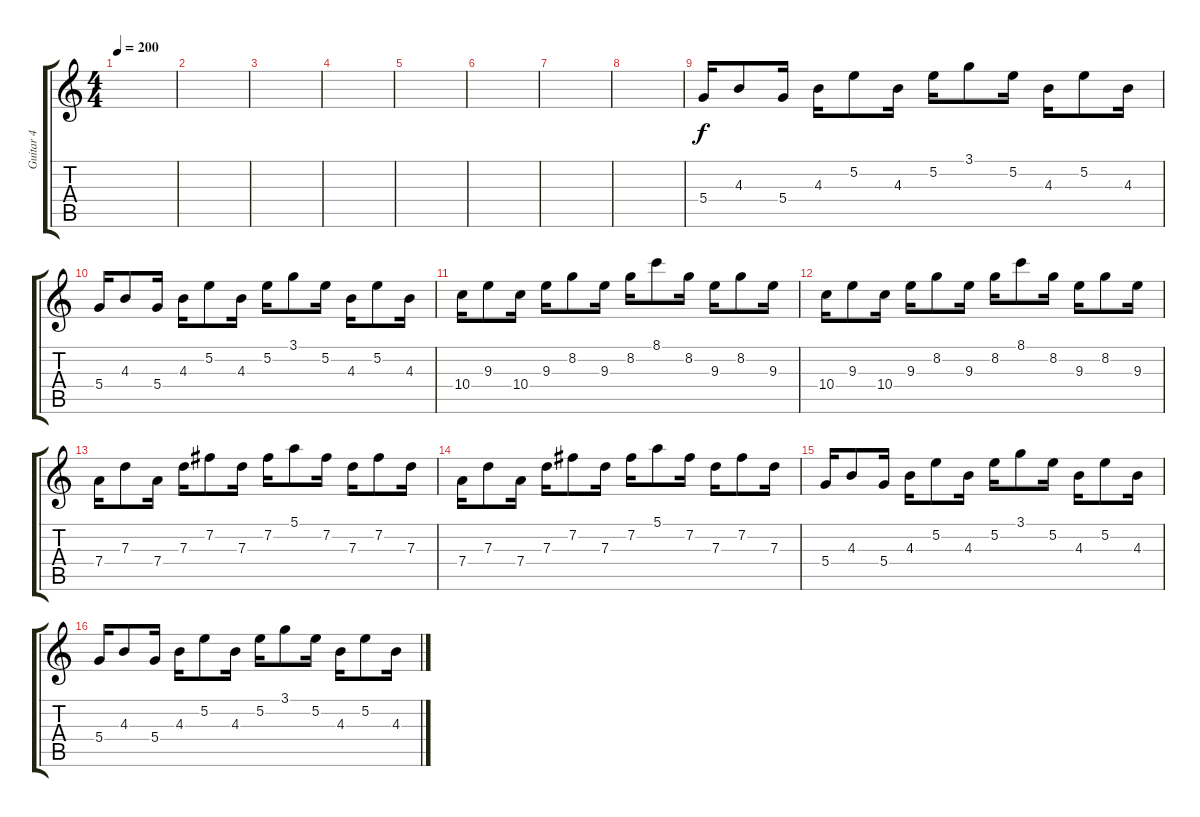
\track ("Guitar 4" "Guitar 4") {instrument acousticguitarnylon}
\staff {score tabs}
\tuning (E4 B3 G3 D3 A2 E2) {hide}
\ts (4 4)
\tempo 200
\clef g2
\ks c
|
|
|
|
|
|
|
|
5.4.16 4.3.8 5.4.16 4.3.16 5.2.8 4.3.16 5.2.16 3.1.8 5.2.16 4.3.16 5.2.8 4.3.16 |
5.4.16 4.3.8 5.4.16 4.3.16 5.2.8 4.3.16 5.2.16 3.1.8 5.2.16 4.3.16 5.2.8 4.3.16 |
10.4.16 9.3.8 10.4.16 9.3.16 8.2.8 9.3.16 8.2.16 8.1.8 8.2.16 9.3.16 8.2.8 9.3.16 |
10.4.16 9.3.8 10.4.16 9.3.16 8.2.8 9.3.16 8.2.16 8.1.8 8.2.16 9.3.16 8.2.8 9.3.16 |
7.4.16 7.3.8 7.4.16 7.3.16 7.2.8 7.3.16 7.2.16 5.1.8 7.2.16 7.3.16 7.2.8 7.3.16 |
7.4.16 7.3.8 7.4.16 7.3.16 7.2.8 7.3.16 7.2.16 5.1.8 7.2.16 7.3.16 7.2.8 7.3.16 |
5.4.16 4.3.8 5.4.16 4.3.16 5.2.8 4.3.16 5.2.16 3.1.8 5.2.16 4.3.16 5.2.8 4.3.16 |
5.4.16 4.3.8 5.4.16 4.3.16 5.2.8 4.3.16 5.2.16 3.1.8 5.2.16 4.3.16 5.2.8 4.3.16
